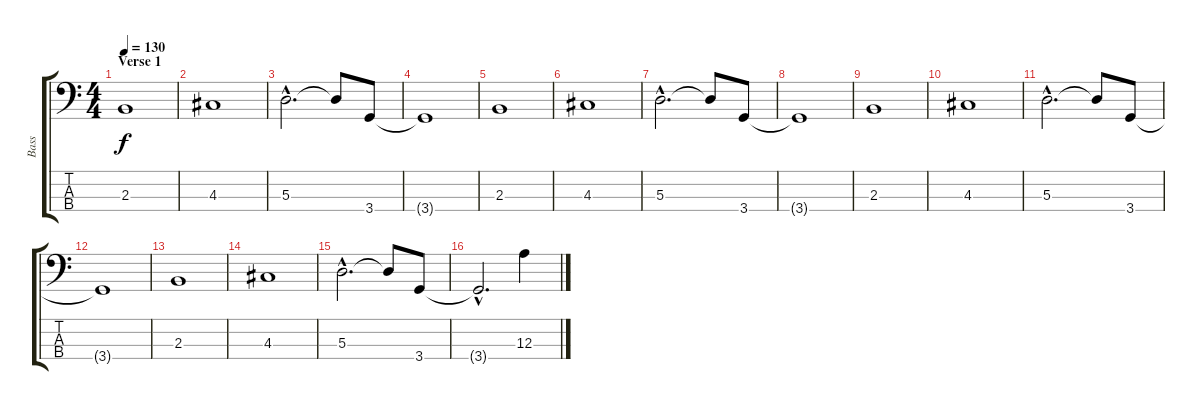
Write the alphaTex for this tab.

\track ("Bass" "Bass") {instrument fretlessbass}
\staff {score tabs}
\tuning (G2 D2 A1 E1) {hide}
\ts (4 4)
\section ("" "Verse 1")
\tempo 130
\clef f4
\ks c
2.3.1{dy f} |
4.3.1 |
5.3{hac}.2{d} 5.3{t}.8 3.4.8 |
3.4{t}.1 |
2.3.1 |
4.3.1 |
5.3{hac}.2{d} 5.3{t}.8 3.4.8 |
3.4{t}.1 |
2.3.1 |
4.3.1 |
5.3{hac}.2{d} 5.3{t}.8 3.4.8 |
3.4{t}.1 |
2.3.1 |
4.3.1 |
5.3{hac}.2{d} 5.3{t}.8 3.4.8 |
3.4{hac t}.2{d} 12.3{ss}.4
